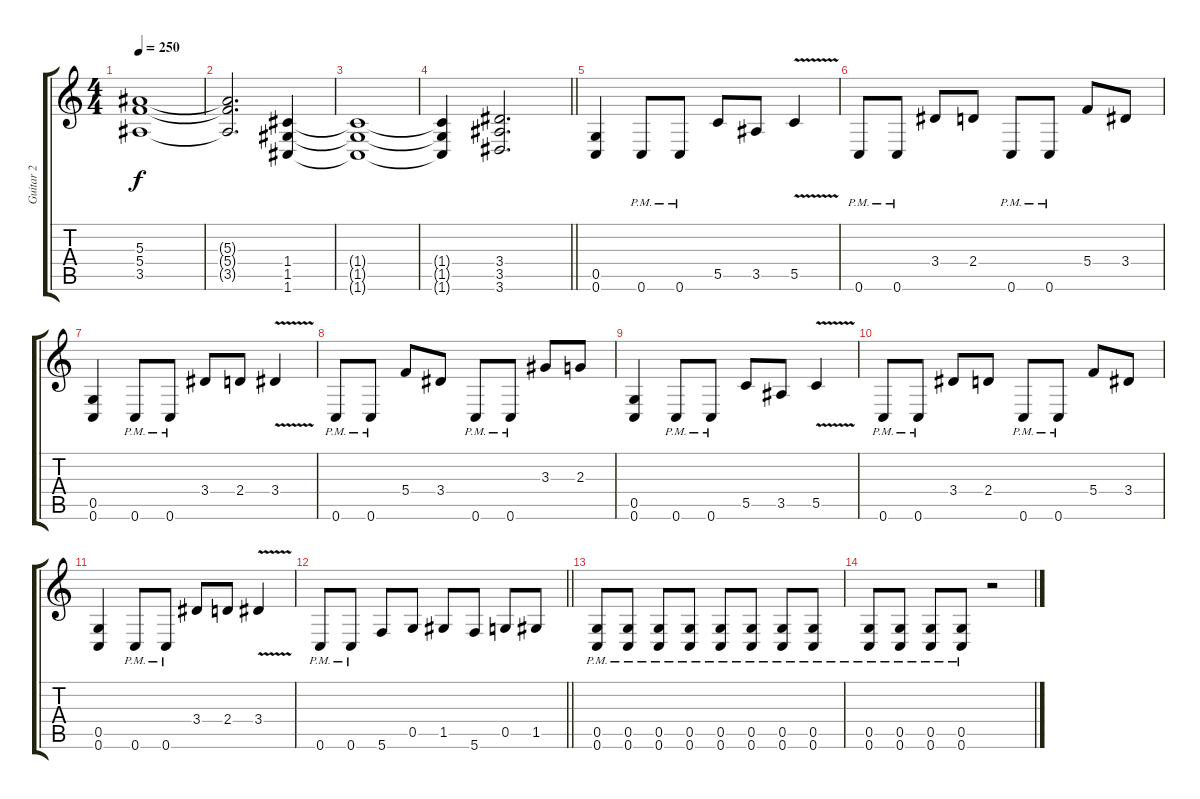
\track ("Guitar 2" "Guitar 2") {instrument distortionguitar}
\staff {score tabs}
\tuning (D4 A3 F3 C3 G2 C2) {hide}
\ts (4 4)
\tempo 250
\clef g2
\ks c
(5.3 5.4 3.5).1{dy f} |
(5.3{t} 5.4{t} 3.5{t}).2{d} (1.4 1.5 1.6).4 |
(1.4{t} 1.5{t} 1.6{t}).1 |
\barLineRight lightlight
(1.4{t} 1.5{t} 1.6{t}).4 (3.4 3.5 3.6).2{d} |
(0.5 0.6).4 0.6{pm}.8 0.6{pm}.8 5.5.8 3.5.8 5.5{v}.4 |
0.6{pm}.8 0.6{pm}.8 3.4.8 2.4.8 0.6{pm}.8 0.6{pm}.8 5.4.8 3.4.8 |
(0.5 0.6).4 0.6{pm}.8 0.6{pm}.8 3.4.8 2.4.8 3.4{v}.4 |
0.6{pm}.8 0.6{pm}.8 5.4.8 3.4.8 0.6{pm}.8 0.6{pm}.8 3.3.8 2.3.8 |
(0.5 0.6).4 0.6{pm}.8 0.6{pm}.8 5.5.8 3.5.8 5.5{v}.4 |
0.6{pm}.8 0.6{pm}.8 3.4.8 2.4.8 0.6{pm}.8 0.6{pm}.8 5.4.8 3.4.8 |
(0.5 0.6).4 0.6{pm}.8 0.6{pm}.8 3.4.8 2.4.8 3.4{v}.4 |
\barLineRight lightlight
0.6{pm}.8 0.6{pm}.8 5.6.8 0.5.8 1.5.8 5.6.8 0.5.8 1.5.8 |
(0.5{pm} 0.6{pm}).8 (0.5{pm} 0.6{pm}).8 (0.5{pm} 0.6{pm}).8 (0.5{pm} 0.6{pm}).8 (0.5{pm} 0.6{pm}).8 (0.5{pm} 0.6{pm}).8 (0.5{pm} 0.6{pm}).8 (0.5{pm} 0.6{pm}).8 |
(0.5{pm} 0.6{pm}).8 (0.5{pm} 0.6{pm}).8 (0.5{pm} 0.6{pm}).8 (0.5{pm} 0.6{pm}).8 r.2
